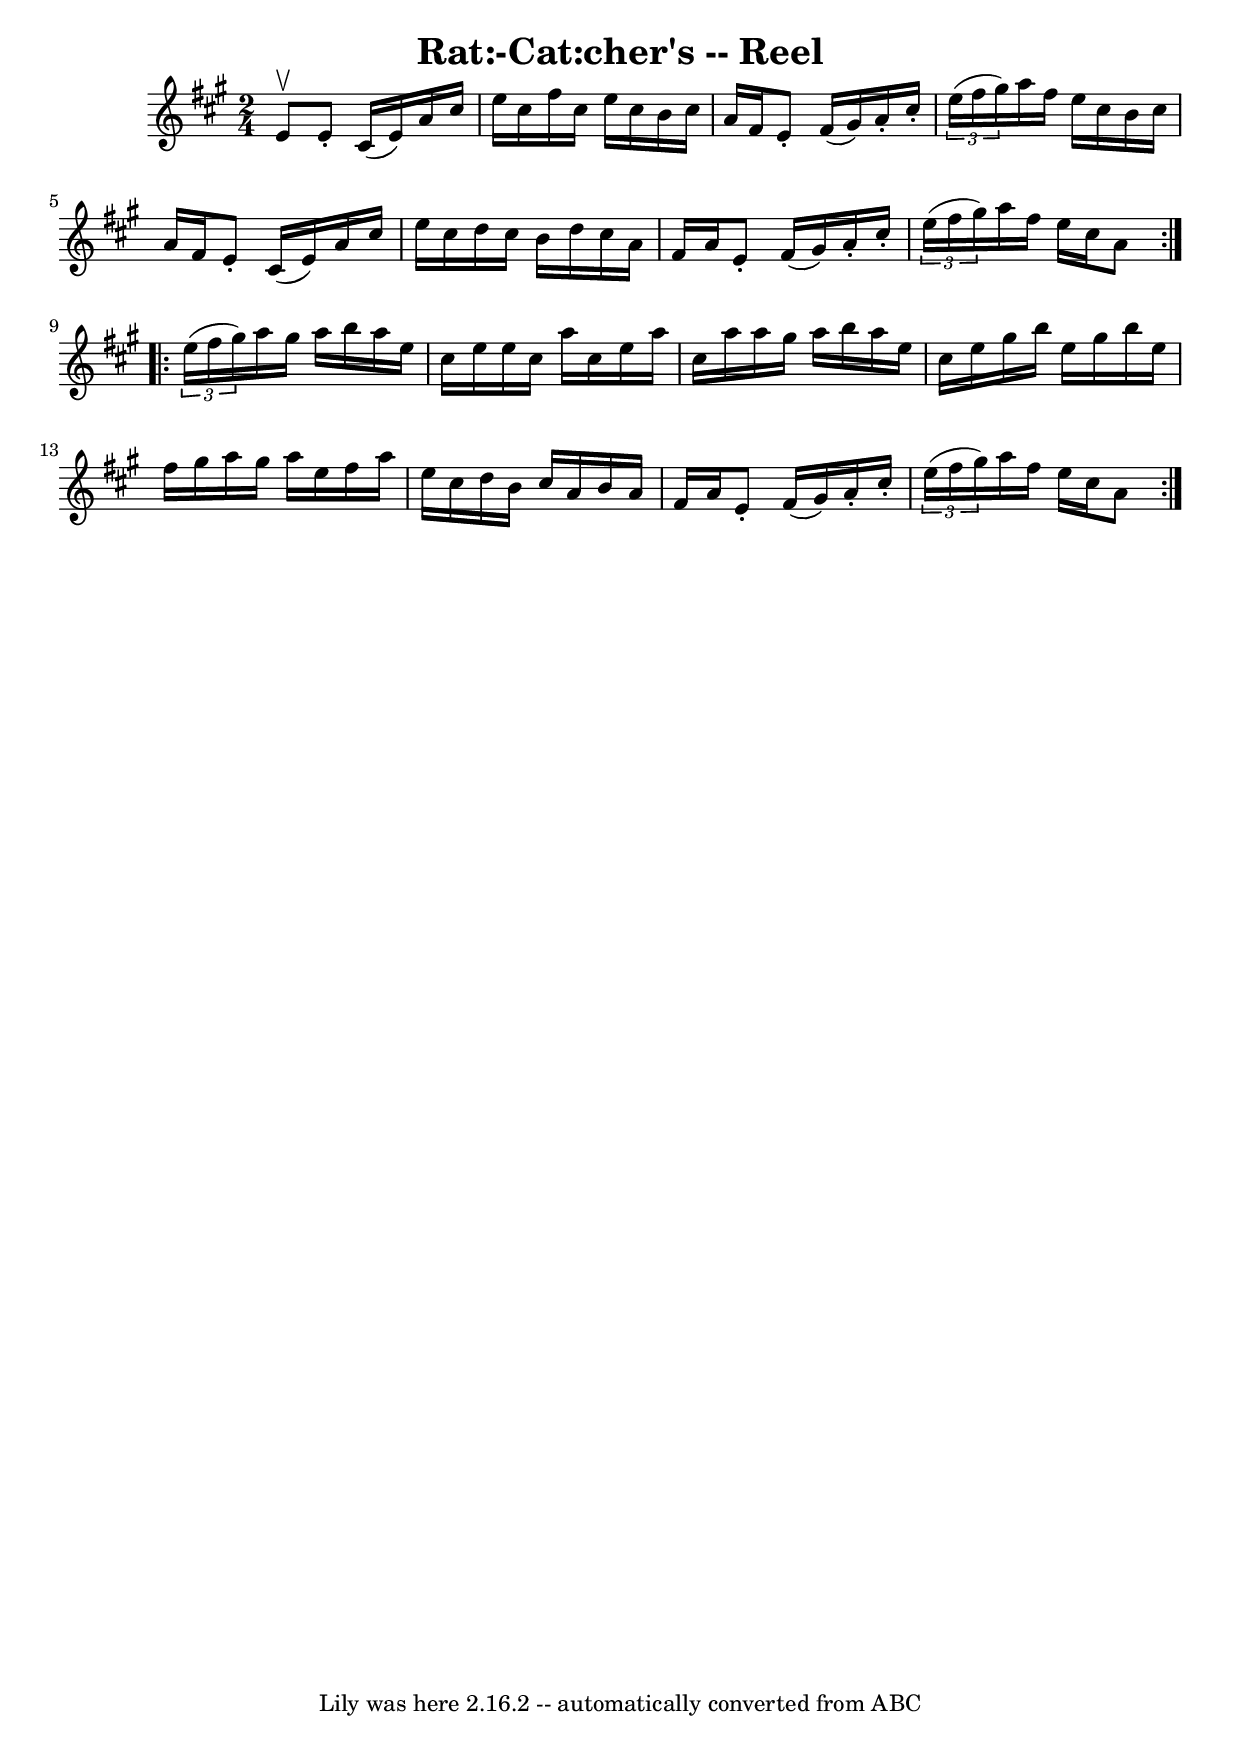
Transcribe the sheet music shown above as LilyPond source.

\version "2.7.40"
\include "Mammoth.ily"
\header {
	%% book = "Ryan's Mammoth Collection"
	crossRefNumber = "1"
	footnotes = ""
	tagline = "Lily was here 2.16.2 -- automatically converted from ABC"
	title = "Rat:-Cat:cher's -- Reel"
}
voicedefault =  {


\repeat volta 2 {
\time 2/4 \key a \major e'8^\upbow |
 e'8 -. cis'16 (e'16) 
 a'16 cis''16 e''16 cis''16    |
 fis''16 cis''16 e''16 
 cis''16 b'16 cis''16 a'16 fis'16    |
 e'8 -. fis'16 (
 gis'16) a'16 -. cis''16 -.   \times 2/3 { e''16 (fis''16    
gis''16) }   |
 a''16 fis''16 e''16 cis''16 b'16    
cis''16 a'16 fis'16    |
 e'8 -. cis'16 (e'16) a'16   
 cis''16 e''16 cis''16    |
 d''16 cis''16 b'16 d''16    
cis''16 a'16 fis'16 a'16    |
 e'8 -. fis'16 (gis'16)  
 a'16 -. cis''16 -.   \times 2/3 { e''16 (fis''16 gis''16) }   
|
 a''16 fis''16 e''16 cis''16 a'8    } \repeat volta 2 {   
  \times 2/3 { e''16 (fis''16 gis''16) } |
 a''16    
gis''16 a''16 b''16 a''16 e''16 cis''16 e''16    |
   
e''16 cis''16 a''16 cis''16 e''16 a''16 cis''16 a''16    
|
 a''16 gis''16 a''16 b''16 a''16 e''16 cis''16    
e''16    |
 gis''16 b''16 e''16 gis''16 b''16 e''16    
fis''16 gis''16    |
 a''16 gis''16 a''16 e''16    
fis''16 a''16 e''16 cis''16    |
 d''16 b'16 cis''16    
a'16 b'16 a'16 fis'16 a'16    |
 e'8 -. fis'16 (gis'16 
) a'16 -. cis''16 -.   \times 2/3 { e''16 (fis''16 gis''16) }  
 |
 a''16 fis''16 e''16 cis''16 a'8    }   
}

\score{
    <<

	\context Staff="default"
	{
	    \voicedefault 
	}

    >>
	\layout {
	}
	\midi {}
}
